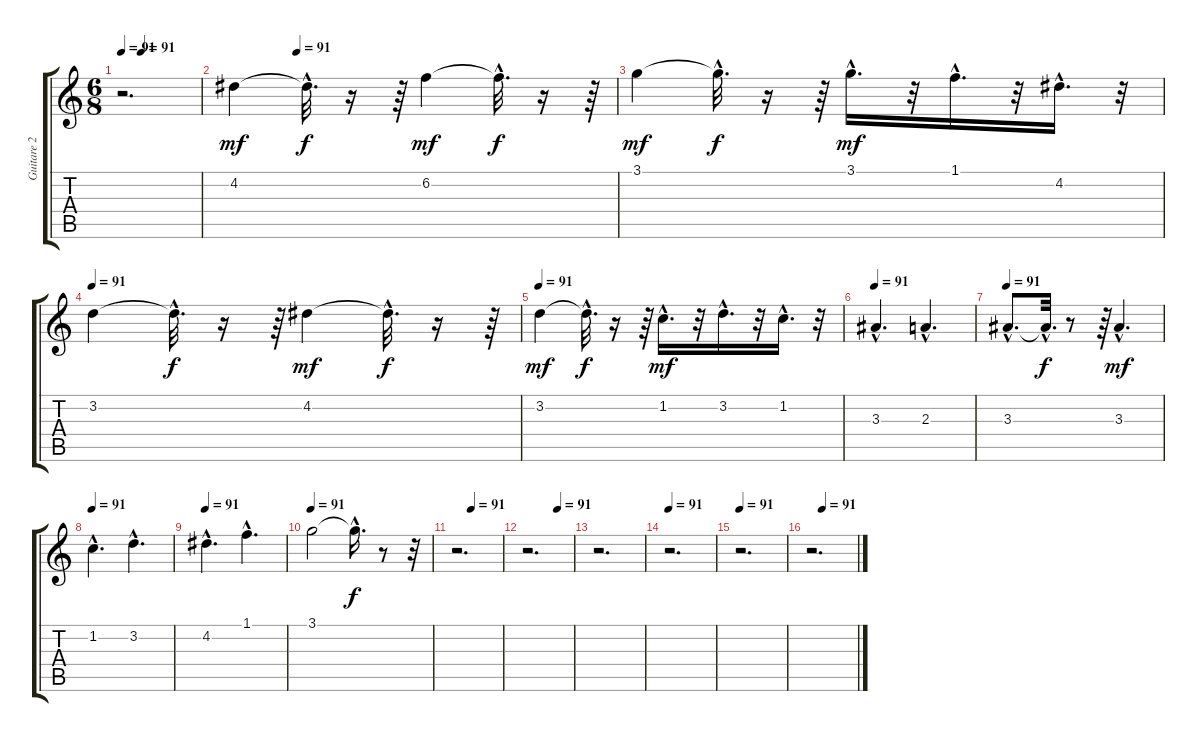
\track ("Guitare 2" "Guitare 2") {instrument acousticguitarnylon}
\staff {score tabs}
\tuning (E4 B3 G3 D3 A2 E2) {hide}
\ts (6 8)
\tempo 91
\tempo (91 0.25)
\clef g2
\ks c
r.2{d dy f} |
\tempo (91 0.16666666666666666)
4.2.4{dy mf} 4.2{hac t}.32{d dy f} r.16 r.64 6.2.4{dy mf} 6.2{hac t}.32{d dy f} r.16 r.64 |
3.1.4{dy mf} 3.1{hac t}.32{d dy f} r.16 r.64 3.1{hac}.16{d dy mf} r.32 1.1{hac}.16{d} r.32 4.2{hac}.16{d} r.32 |
\tempo 91
3.2.4 3.2{hac t}.32{d dy f} r.16 r.64 4.2.4{dy mf} 4.2{hac t}.32{d dy f} r.16 r.64 |
\tempo 91
3.2.4{dy mf} 3.2{hac t}.32{d dy f} r.16 r.64 1.2{hac}.16{d dy mf} r.32 3.2{hac}.16{d} r.32 1.2{hac}.16{d} r.32 |
\tempo 91
3.3{hac}.4{d} 2.3{hac}.4{d} |
\tempo 91
3.3{hac}.8{d} 3.3{hac t}.32{d dy f} r.8 r.64 3.3{hac}.4{d dy mf} |
\tempo 91
1.2{hac}.4{d} 3.2{hac}.4{d} |
\tempo 91
4.2{hac}.4{d} 1.1{hac}.4{d} |
\tempo 91
3.1.2 3.1{hac t}.16{d dy f} r.8 r.32 |
\tempo (91 0.3333333333333333)
r.2{d} |
\tempo (91 0.6666666666666666)
r.2{d} |
r.2{d} |
\tempo 91
r.2{d} |
\tempo 91
r.2{d} |
\tempo (91 0.25)
r.2{d}
